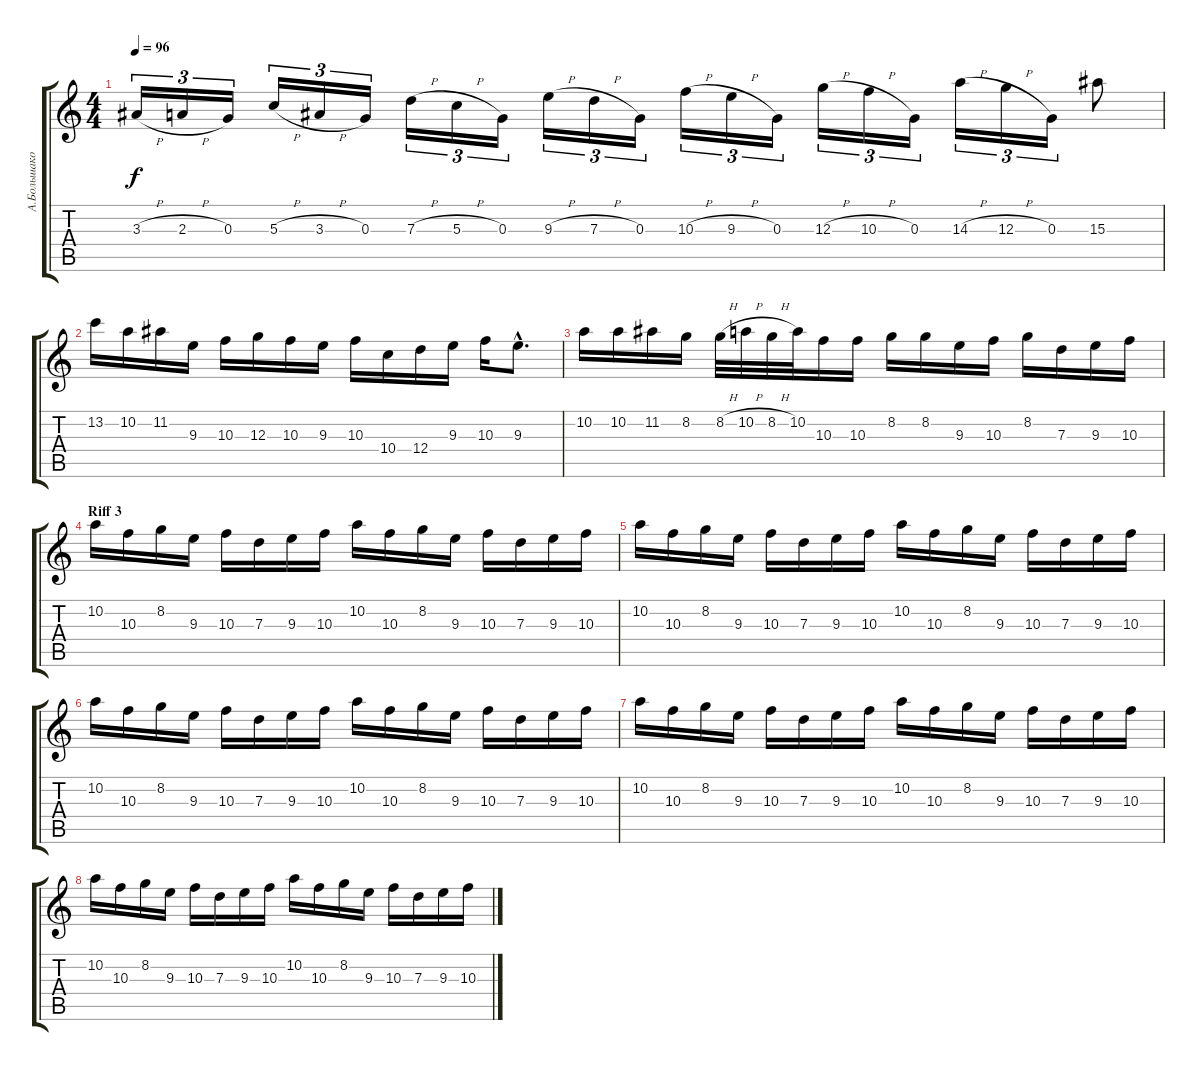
\track ("А.Большаков" "А.Большако") {instrument overdrivenguitar}
\staff {score tabs}
\tuning (E4 B3 G3 D3 A2 E2) {hide}
\ts (4 4)
\tempo 96
\clef g2
\ks c
3.3{h}.16{tu (3 2) dy f} 2.3{h}.16{tu (3 2)} 0.3.16{tu (3 2)} 5.3{h}.16{tu (3 2)} 3.3{h}.16{tu (3 2)} 0.3.16{tu (3 2)} 7.3{h}.16{tu (3 2)} 5.3{h}.16{tu (3 2)} 0.3.16{tu (3 2)} 9.3{h}.16{tu (3 2)} 7.3{h}.16{tu (3 2)} 0.3.16{tu (3 2)} 10.3{h}.16{tu (3 2)} 9.3{h}.16{tu (3 2)} 0.3.16{tu (3 2)} 12.3{h}.16{tu (3 2)} 10.3{h}.16{tu (3 2)} 0.3.16{tu (3 2)} 14.3{h}.16{tu (3 2)} 12.3{h}.16{tu (3 2)} 0.3.16{tu (3 2)} 15.3.8 |
13.2.16 10.2.16 11.2.16 9.3.16 10.3.16 12.3.16 10.3.16 9.3.16 10.3.16 10.4.16 12.4.16 9.3.16 10.3.16 9.3{hac}.8{d} |
10.2.16 10.2.16 11.2.16 8.2.16 8.2{h}.32 10.2{h}.32 8.2{h}.32 10.2.32 10.3.16 10.3.16 8.2.16 8.2.16 9.3.16 10.3.16 8.2.16 7.3.16 9.3.16 10.3.16 |
\section ("" "Riff 3")
10.2.16 10.3.16 8.2.16 9.3.16 10.3.16 7.3.16 9.3.16 10.3.16 10.2.16 10.3.16 8.2.16 9.3.16 10.3.16 7.3.16 9.3.16 10.3.16 |
10.2.16 10.3.16 8.2.16 9.3.16 10.3.16 7.3.16 9.3.16 10.3.16 10.2.16 10.3.16 8.2.16 9.3.16 10.3.16 7.3.16 9.3.16 10.3.16 |
10.2.16 10.3.16 8.2.16 9.3.16 10.3.16 7.3.16 9.3.16 10.3.16 10.2.16 10.3.16 8.2.16 9.3.16 10.3.16 7.3.16 9.3.16 10.3.16 |
10.2.16 10.3.16 8.2.16 9.3.16 10.3.16 7.3.16 9.3.16 10.3.16 10.2.16 10.3.16 8.2.16 9.3.16 10.3.16 7.3.16 9.3.16 10.3.16 |
10.2.16 10.3.16 8.2.16 9.3.16 10.3.16 7.3.16 9.3.16 10.3.16 10.2.16 10.3.16 8.2.16 9.3.16 10.3.16 7.3.16 9.3.16 10.3.16
